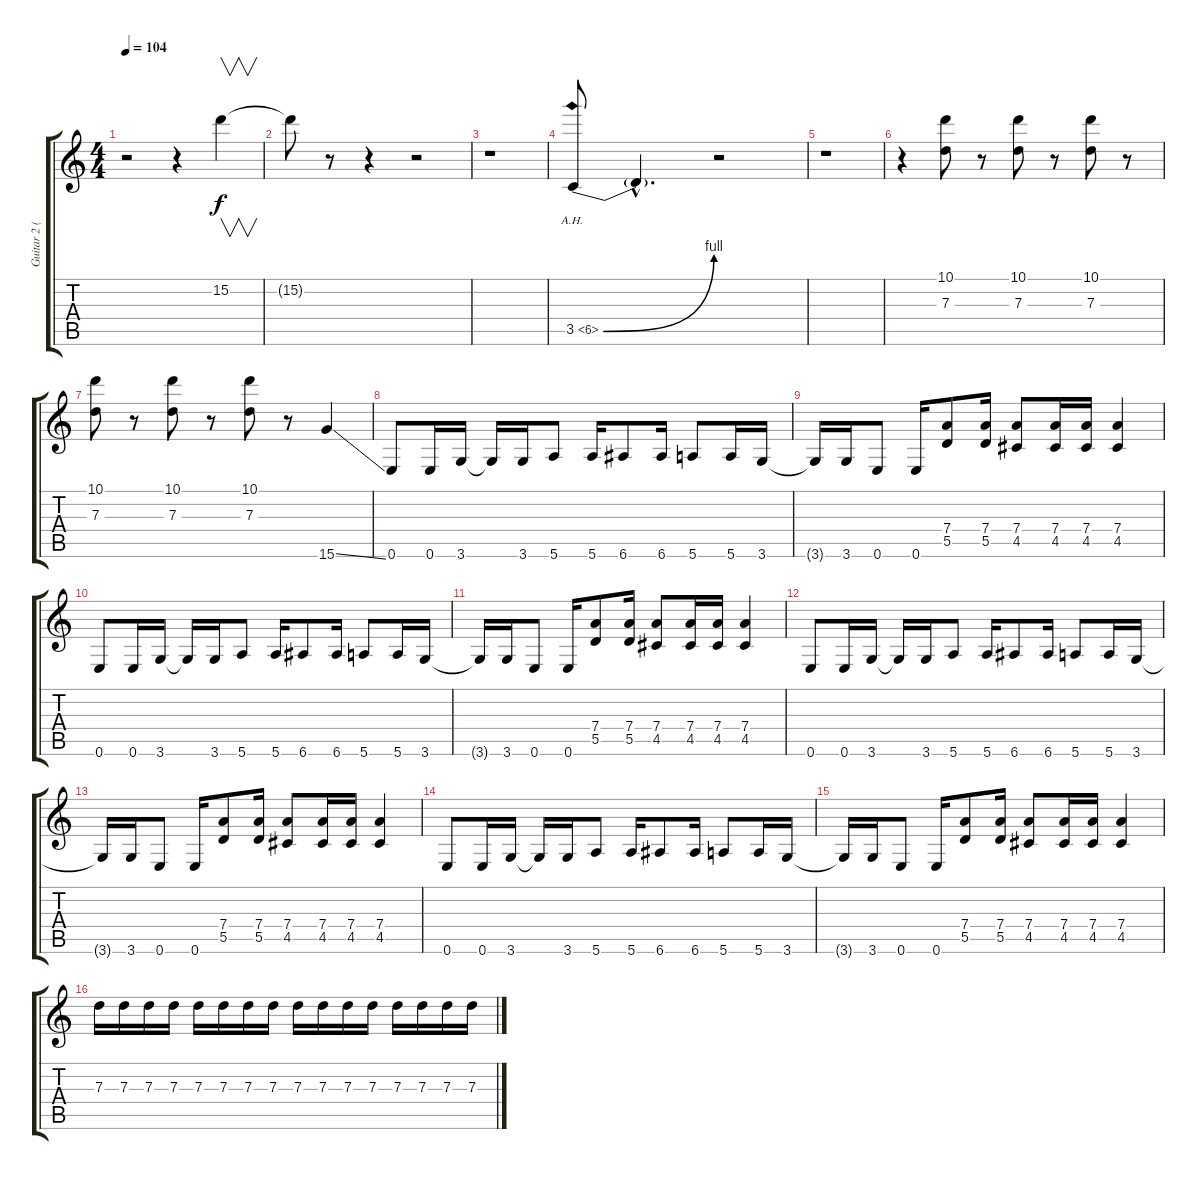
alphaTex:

\track ("Guitar 2 (Rhythm & Outro)" "Guitar 2 (") {instrument distortionguitar}
\staff {score tabs}
\tuning (E4 B3 G3 D3 A2 E2) {hide}
\ts (4 4)
\tempo 104
\clef g2
\ks c
r.2{dy f} r.4 15.2.4{v} |
15.2{t}.8 r.8 r.4 r.2 |
r.1 |
3.5{be (bend 0 0 60 4) ah 3}.8 3.5{hac t}.4{d} r.2 |
r.1 |
r.4 (10.1 7.3).8 r.8 (10.1 7.3).8 r.8 (10.1 7.3).8 r.8 |
(10.1 7.3).8 r.8 (10.1 7.3).8 r.8 (10.1 7.3).8 r.8 15.6{ss}.4 |
0.6.8 0.6.16 3.6.16 3.6{t}.16 3.6.16 5.6.8 5.6.16 6.6.8 6.6.16 5.6.8 5.6.16 3.6.16 |
3.6{t}.16 3.6.16 0.6.8 0.6.16 (7.4 5.5).8 (7.4 5.5).16 (7.4 4.5).8 (7.4 4.5).16 (7.4 4.5).16 (7.4 4.5).4 |
0.6.8 0.6.16 3.6.16 3.6{t}.16 3.6.16 5.6.8 5.6.16 6.6.8 6.6.16 5.6.8 5.6.16 3.6.16 |
3.6{t}.16 3.6.16 0.6.8 0.6.16 (7.4 5.5).8 (7.4 5.5).16 (7.4 4.5).8 (7.4 4.5).16 (7.4 4.5).16 (7.4 4.5).4 |
0.6.8 0.6.16 3.6.16 3.6{t}.16 3.6.16 5.6.8 5.6.16 6.6.8 6.6.16 5.6.8 5.6.16 3.6.16 |
3.6{t}.16 3.6.16 0.6.8 0.6.16 (7.4 5.5).8 (7.4 5.5).16 (7.4 4.5).8 (7.4 4.5).16 (7.4 4.5).16 (7.4 4.5).4 |
0.6.8 0.6.16 3.6.16 3.6{t}.16 3.6.16 5.6.8 5.6.16 6.6.8 6.6.16 5.6.8 5.6.16 3.6.16 |
3.6{t}.16 3.6.16 0.6.8 0.6.16 (7.4 5.5).8 (7.4 5.5).16 (7.4 4.5).8 (7.4 4.5).16 (7.4 4.5).16 (7.4 4.5).4 |
7.3.16 7.3.16 7.3.16 7.3.16 7.3.16 7.3.16 7.3.16 7.3.16 7.3.16 7.3.16 7.3.16 7.3.16 7.3.16 7.3.16 7.3.16 7.3.16
